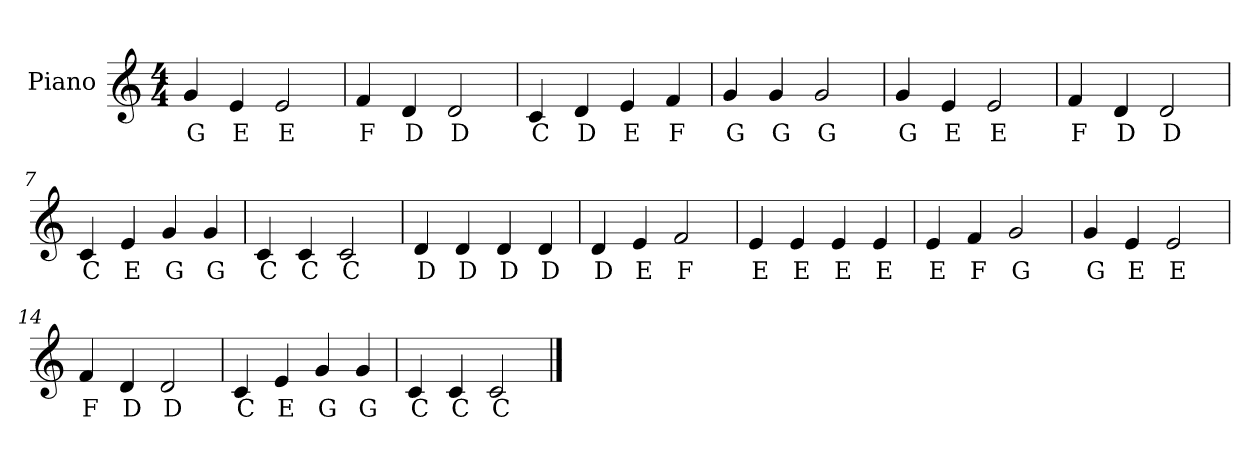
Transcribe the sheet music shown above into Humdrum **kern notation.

**kern	**text
*part1	*part1
*staff1	*staff1
*I"Piano	*
*I'Pno.	*
*clefG2	*
*k[]	*
*M4/4	*
=1	=1
4g/	G
4e/	E
2e/	E
=2	=2
4f/	F
4d/	D
2d/	D
=3	=3
4c/	C
4d/	D
4e/	E
4f/	F
=4	=4
4g/	G
4g/	G
2g/	G
=5	=5
4g/	G
4e/	E
2e/	E
=6	=6
4f/	F
4d/	D
2d/	D
=7	=7
4c/	C
4e/	E
4g/	G
4g/	G
=8	=8
4c/	C
4c/	C
2c/	C
=9	=9
4d/	D
4d/	D
4d/	D
4d/	D
!!LO:LB:g=z
=10	=10
4d/	D
4e/	E
2f/	F
=11	=11
4e/	E
4e/	E
4e/	E
4e/	E
=12	=12
4e/	E
4f/	F
2g/	G
=13	=13
4g/	G
4e/	E
2e/	E
=14	=14
4f/	F
4d/	D
2d/	D
=15	=15
4c/	C
4e/	E
4g/	G
4g/	G
=16	=16
4c/	C
4c/	C
2c/	C
==	==
*-	*-
